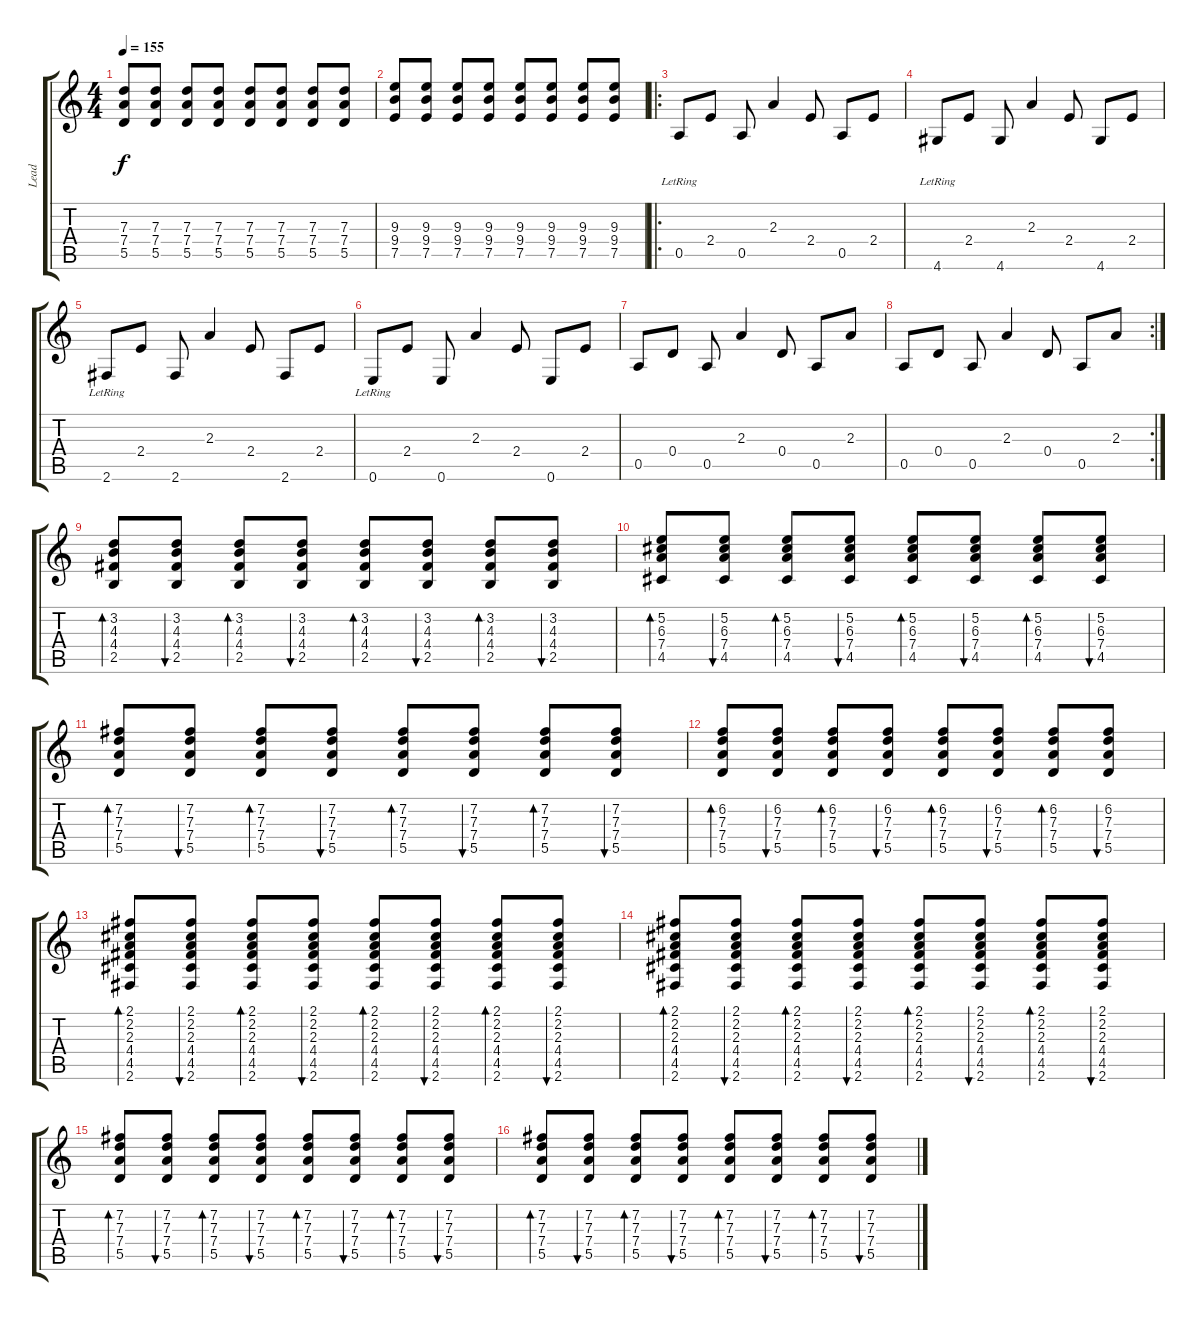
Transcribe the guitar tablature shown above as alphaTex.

\track ("Lead" "Lead") {instrument acousticguitarsteel}
\staff {score tabs}
\tuning (E4 B3 G3 D3 A2 E2) {hide}
\ts (4 4)
\tempo 155
\clef g2
\ks c
(7.3 7.4 5.5).8{dy f} (7.3 7.4 5.5).8 (7.3 7.4 5.5).8 (7.3 7.4 5.5).8 (7.3 7.4 5.5).8 (7.3 7.4 5.5).8 (7.3 7.4 5.5).8 (7.3 7.4 5.5).8 |
(9.3 9.4 7.5).8 (9.3 9.4 7.5).8 (9.3 9.4 7.5).8 (9.3 9.4 7.5).8 (9.3 9.4 7.5).8 (9.3 9.4 7.5).8 (9.3 9.4 7.5).8 (9.3 9.4 7.5).8 |
\ro
0.5{lr}.8 2.4.8 0.5.8 2.3.4 2.4.8 0.5.8 2.4.8 |
4.6{lr}.8 2.4.8 4.6.8 2.3.4 2.4.8 4.6.8 2.4.8 |
2.6{lr}.8 2.4.8 2.6.8 2.3.4 2.4.8 2.6.8 2.4.8 |
0.6{lr}.8 2.4.8 0.6.8 2.3.4 2.4.8 0.6.8 2.4.8 |
0.5.8 0.4.8 0.5.8 2.3.4 0.4.8 0.5.8 2.3.8 |
\rc 2
0.5.8 0.4.8 0.5.8 2.3.4 0.4.8 0.5.8 2.3.8 |
(3.2 4.3 4.4 2.5).8{bd 60} (3.2 4.3 4.4 2.5).8{bu 60} (3.2 4.3 4.4 2.5).8{bd 60} (3.2 4.3 4.4 2.5).8{bu 60} (3.2 4.3 4.4 2.5).8{bd 60} (3.2 4.3 4.4 2.5).8{bu 60} (3.2 4.3 4.4 2.5).8{bd 60} (3.2 4.3 4.4 2.5).8{bu 60} |
(5.2 6.3 7.4 4.5).8{bd 60} (5.2 6.3 7.4 4.5).8{bu 60} (5.2 6.3 7.4 4.5).8{bd 60} (5.2 6.3 7.4 4.5).8{bu 60} (5.2 6.3 7.4 4.5).8{bd 60} (5.2 6.3 7.4 4.5).8{bu 60} (5.2 6.3 7.4 4.5).8{bd 60} (5.2 6.3 7.4 4.5).8{bu 60} |
(7.2 7.3 7.4 5.5).8{bd 60} (7.2 7.3 7.4 5.5).8{bu 60} (7.2 7.3 7.4 5.5).8{bd 60} (7.2 7.3 7.4 5.5).8{bu 60} (7.2 7.3 7.4 5.5).8{bd 60} (7.2 7.3 7.4 5.5).8{bu 60} (7.2 7.3 7.4 5.5).8{bd 60} (7.2 7.3 7.4 5.5).8{bu 60} |
(6.2 7.3 7.4 5.5).8{bd 60} (6.2 7.3 7.4 5.5).8{bu 60} (6.2 7.3 7.4 5.5).8{bd 60} (6.2 7.3 7.4 5.5).8{bu 60} (6.2 7.3 7.4 5.5).8{bd 60} (6.2 7.3 7.4 5.5).8{bu 60} (6.2 7.3 7.4 5.5).8{bd 60} (6.2 7.3 7.4 5.5).8{bu 60} |
(2.1 2.2 2.3 4.4 4.5 2.6).8{bd 60} (2.1 2.2 2.3 4.4 4.5 2.6).8{bu 60} (2.1 2.2 2.3 4.4 4.5 2.6).8{bd 60} (2.1 2.2 2.3 4.4 4.5 2.6).8{bu 60} (2.1 2.2 2.3 4.4 4.5 2.6).8{bd 60} (2.1 2.2 2.3 4.4 4.5 2.6).8{bu 60} (2.1 2.2 2.3 4.4 4.5 2.6).8{bd 60} (2.1 2.2 2.3 4.4 4.5 2.6).8{bu 60} |
(2.1 2.2 2.3 4.4 4.5 2.6).8{bd 60} (2.1 2.2 2.3 4.4 4.5 2.6).8{bu 60} (2.1 2.2 2.3 4.4 4.5 2.6).8{bd 60} (2.1 2.2 2.3 4.4 4.5 2.6).8{bu 60} (2.1 2.2 2.3 4.4 4.5 2.6).8{bd 60} (2.1 2.2 2.3 4.4 4.5 2.6).8{bu 60} (2.1 2.2 2.3 4.4 4.5 2.6).8{bd 60} (2.1 2.2 2.3 4.4 4.5 2.6).8{bu 60} |
(7.2 7.3 7.4 5.5).8{bd 60} (7.2 7.3 7.4 5.5).8{bu 60} (7.2 7.3 7.4 5.5).8{bd 60} (7.2 7.3 7.4 5.5).8{bu 60} (7.2 7.3 7.4 5.5).8{bd 60} (7.2 7.3 7.4 5.5).8{bu 60} (7.2 7.3 7.4 5.5).8{bd 60} (7.2 7.3 7.4 5.5).8{bu 60} |
(7.2 7.3 7.4 5.5).8{bd 60} (7.2 7.3 7.4 5.5).8{bu 60} (7.2 7.3 7.4 5.5).8{bd 60} (7.2 7.3 7.4 5.5).8{bu 60} (7.2 7.3 7.4 5.5).8{bd 60} (7.2 7.3 7.4 5.5).8{bu 60} (7.2 7.3 7.4 5.5).8{bd 60} (7.2 7.3 7.4 5.5).8{bu 60}
